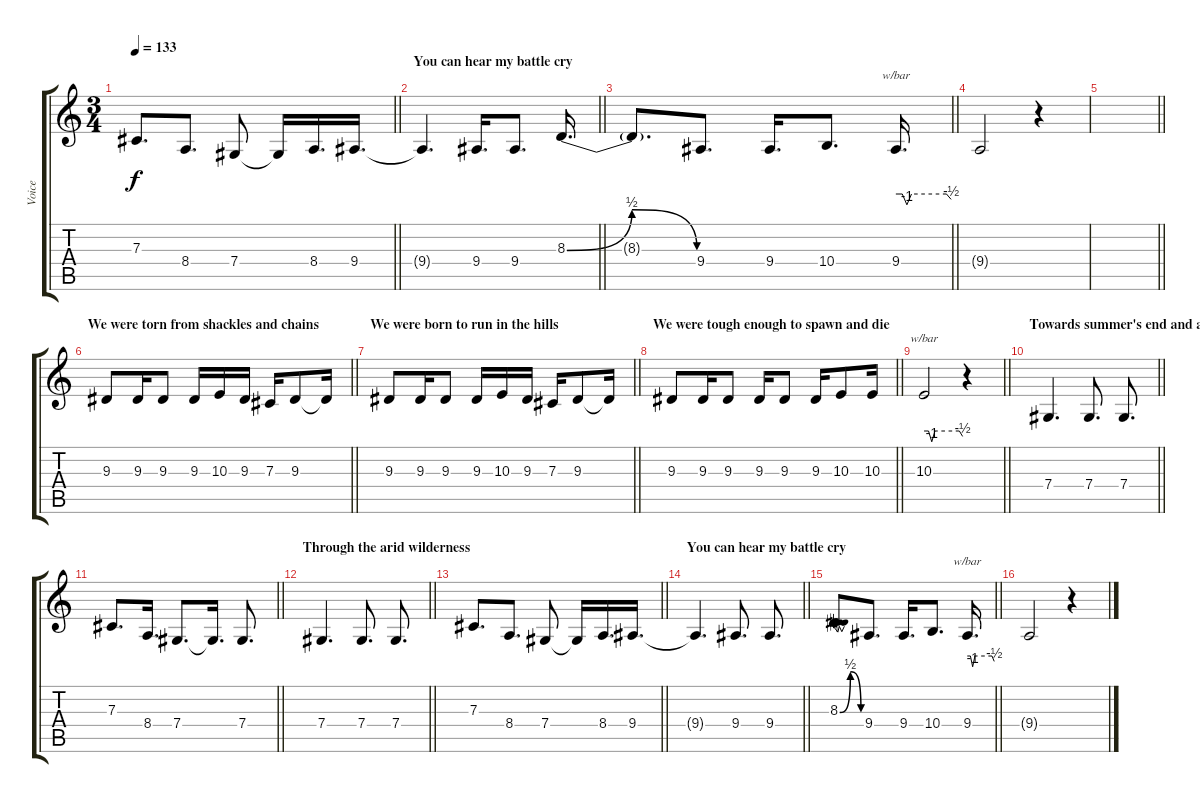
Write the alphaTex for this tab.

\track ("Voice" "Voice") {mute instrument lead1square}
\staff {score tabs}
\tuning (Eb4 Bb3 Gb3 Db3 Ab2 Eb2) {hide}
\ts (3 4)
\tempo 133
\clef g2
\barLineRight lightlight
\ks c
7.3.8{d dy f} 8.4.8{d} 7.4.8 7.4{t}.16 8.4.16{d} 9.4.16{d} |
\section ("" "You can hear my battle cry ")
\barLineRight lightlight
9.4{t}.4{d} 9.4.16{d} 9.4.8{d} 8.3{be (bendrelease 0 0 25 2 49 2 60 0)}.16{d} |
\barLineRight lightlight
8.3{t}.8{d} 9.4.8{d} 9.4.16{d} 10.4.8{d} 9.4.16{d tbe (custom default 0 0 7 0 12 -4 17 0 55 0 60 -2)} |
9.4{t}.2 r.4 |
\barLineRight lightlight
|
\section ("" "We were torn from shackles and chains ")
\barLineRight lightlight
9.3.8 9.3.16 9.3.8 9.3.16 10.3.16 9.3.16 7.3.16 9.3.8 9.3{t}.16 |
\section ("" "We were born to run in the hills")
\barLineRight lightlight
9.3.8 9.3.16 9.3.8 9.3.16 10.3.16 9.3.16 7.3.16 9.3.8 9.3{t}.16 |
\section ("" "We were tough enough to spawn and die")
\barLineRight lightlight
9.3.8 9.3.16 9.3.8 9.3.16 9.3.8 9.3.16 10.3.8 10.3.16 |
\barLineRight lightlight
10.3.2{tbe (custom default 0 0 7 0 12 -4 17 0 55 0 60 -2)} r.4 |
\section ("" "Towards summer's end and as you walk ")
\barLineRight lightlight
7.4.4{d} 7.4.8{d} 7.4.8{d} |
\barLineRight lightlight
7.3.8{d} 8.4.16{d} 7.4.8{d} 7.4{t}.16{d} 7.4.8{d} |
\section ("" "Through the arid wilderness  ")
\barLineRight lightlight
7.4.4{d} 7.4.8{d} 7.4.8{d} |
\barLineRight lightlight
7.3.8{d} 8.4.8{d} 7.4.8 7.4{t}.16 8.4.16{d} 9.4.16{d} |
\section ("" "You can hear my battle cry")
\barLineRight lightlight
9.4{t}.4{d} 9.4.8{d} 9.4.8{d} |
\barLineRight lightlight
8.3{be (bendrelease 0 0 25 2 49 2 60 0)}.8{d} 9.4.8{d} 9.4.16{d} 10.4.8{d} 9.4.16{d tbe (custom default 0 0 7 0 12 -4 17 0 55 0 60 -2)} |
9.4{t}.2 r.4
